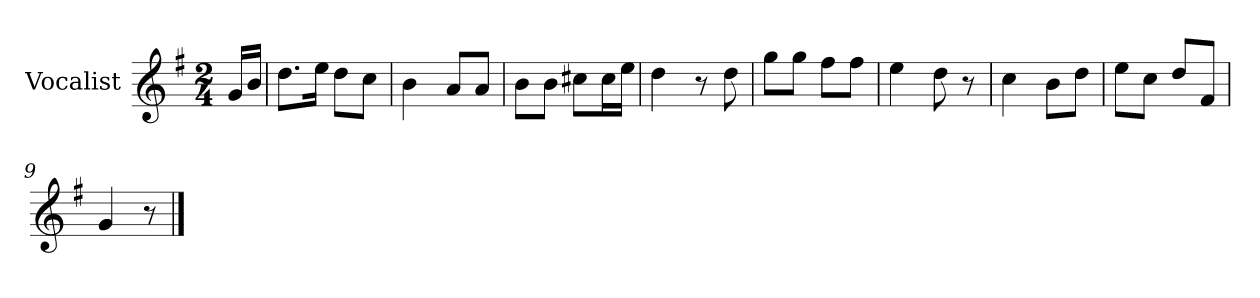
**kern
*part1
*staff1
*I"Vocalist
*k[f#]
*G:
*M2/4
=
16gLL
16bJJ
=1
8.ddL
16eeJk
8ddL
8ccJ
=2
4b
8aL
8aJ
=3
8bL
8bJ
8cc#XL
16cc#L
16eeJJ
=4
4dd
8r
8dd
=5
8ggL
8ggJ
8ff#L
8ff#J
=6
4ee
8dd
8r
=7
4cc
8bL
8ddJ
=8
8eeL
8ccJ
8ddL
8f#J
=9
4g
8r
==
*-
